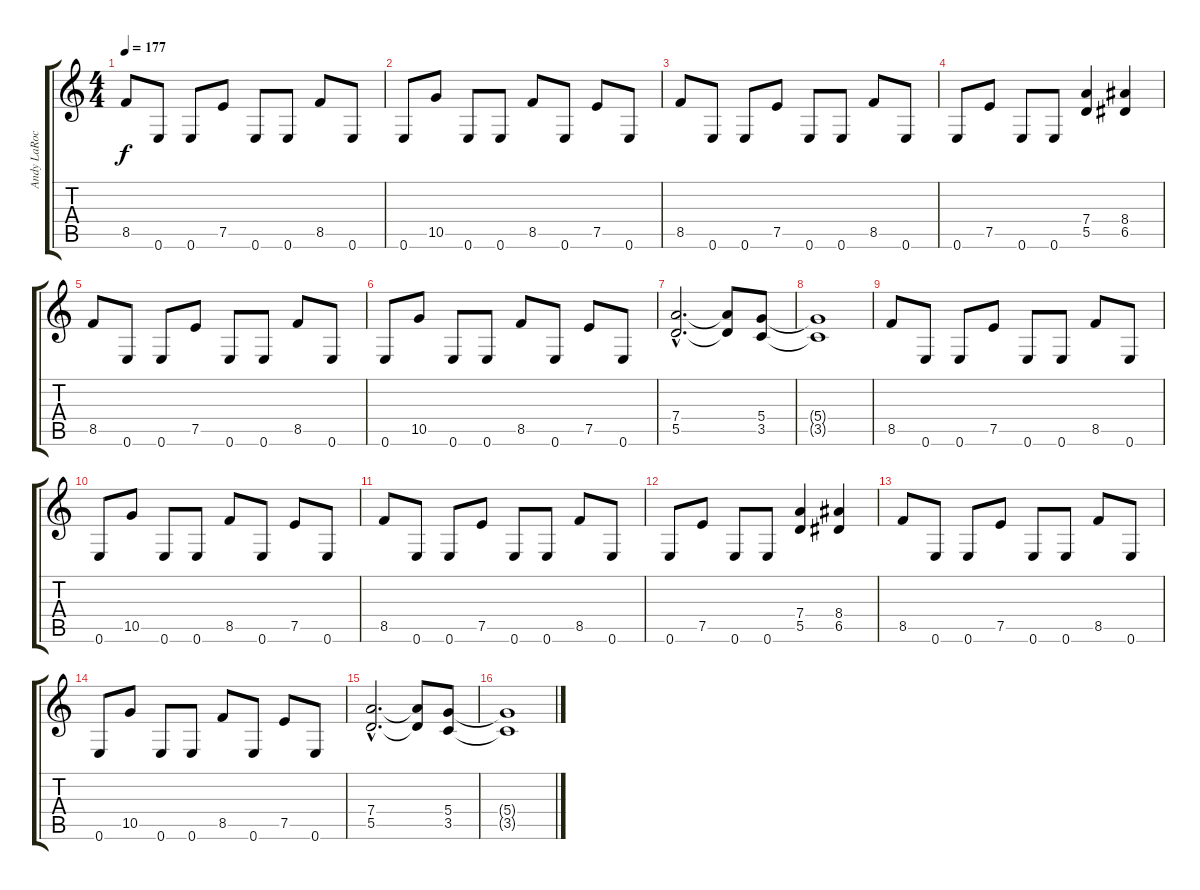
\track ("Andy LaRocque" "Andy LaRoc") {instrument distortionguitar}
\staff {score tabs}
\tuning (E4 B3 G3 D3 A2 E2) {hide}
\ts (4 4)
\tempo 177
\clef g2
\ks c
8.5.8{dy f} 0.6.8 0.6.8 7.5.8 0.6.8 0.6.8 8.5.8 0.6.8 |
0.6.8 10.5.8 0.6.8 0.6.8 8.5.8 0.6.8 7.5.8 0.6.8 |
8.5.8 0.6.8 0.6.8 7.5.8 0.6.8 0.6.8 8.5.8 0.6.8 |
0.6.8 7.5.8 0.6.8 0.6.8 (7.4 5.5).4 (8.4 6.5).4 |
8.5.8 0.6.8 0.6.8 7.5.8 0.6.8 0.6.8 8.5.8 0.6.8 |
0.6.8 10.5.8 0.6.8 0.6.8 8.5.8 0.6.8 7.5.8 0.6.8 |
(7.4{hac} 5.5{hac}).2{d} (7.4{t} 5.5{t}).8 (5.4 3.5).8 |
(5.4{t} 3.5{t}).1 |
8.5.8 0.6.8 0.6.8 7.5.8 0.6.8 0.6.8 8.5.8 0.6.8 |
0.6.8 10.5.8 0.6.8 0.6.8 8.5.8 0.6.8 7.5.8 0.6.8 |
8.5.8 0.6.8 0.6.8 7.5.8 0.6.8 0.6.8 8.5.8 0.6.8 |
0.6.8 7.5.8 0.6.8 0.6.8 (7.4 5.5).4 (8.4 6.5).4 |
8.5.8 0.6.8 0.6.8 7.5.8 0.6.8 0.6.8 8.5.8 0.6.8 |
0.6.8 10.5.8 0.6.8 0.6.8 8.5.8 0.6.8 7.5.8 0.6.8 |
(7.4{hac} 5.5{hac}).2{d} (7.4{t} 5.5{t}).8 (5.4 3.5).8 |
(5.4{t} 3.5{t}).1
